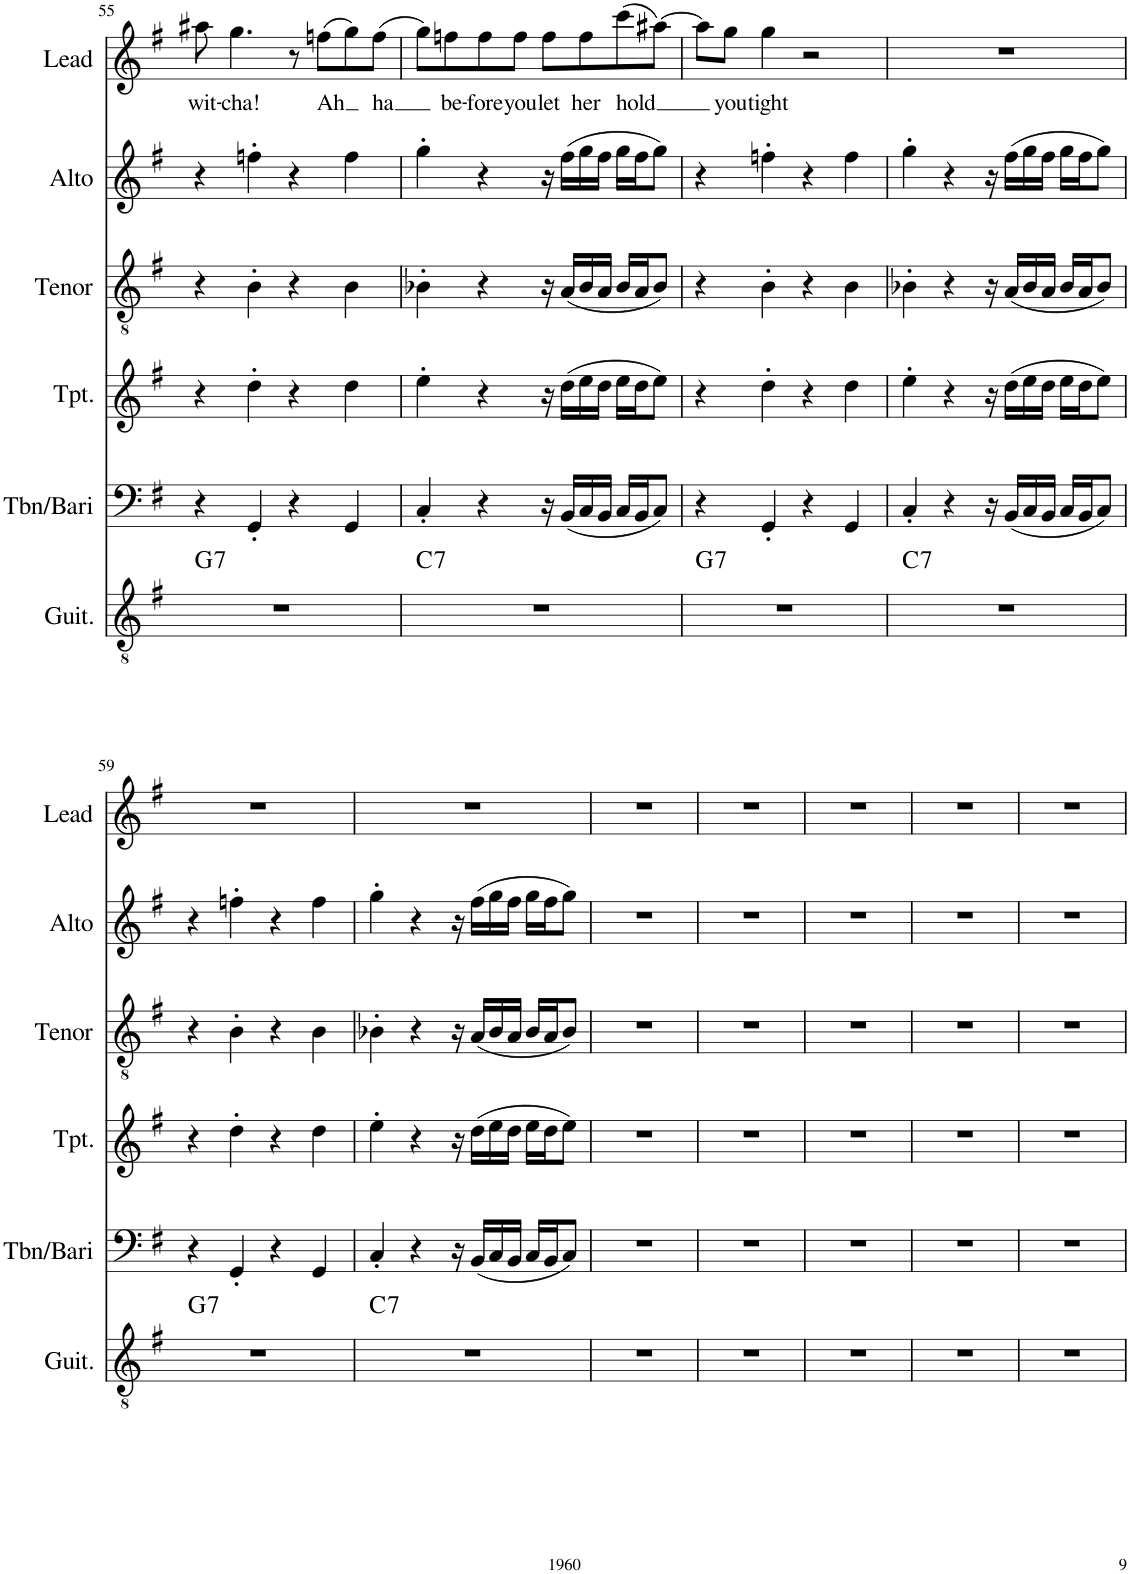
**kern	**harte	**kern	**kern	**kern	**kern	**kern	**text
*part6	*part6	*part5	*part4	*part3	*part2	*part1	*part1
*staff6	*	*staff5	*staff4	*staff3	*staff2	*staff1	*staff1
*I"Guitar	*	*I"Tbn/Bari	*I"Trumpet	*I"Tenor	*I"Alto	*I"Lead	*
*I'Guit.	*	*I'Tbn/Bari	*I'Tpt.	*I'Tenor	*I'Alto	*I'Lead	*
!!LO:PB:g=z
*clefGv2	*	*clefF4	*clefG2	*clefGv2	*clefG2	*clefG2	*
*	*	*	*ITrd1c2	*ITrd8c14	*ITrd5c9	*	*
*k[f#]	*	*k[f#]	*k[f#]	*k[f#]	*k[f#]	*k[f#]	*
*M4/4	*	*M4/4	*M4/4	*M4/4	*M4/4	*M4/4	*
=55	=55	=55	=55	=55	=55	=55	=55
!	!LO:H:kt=7	!	!	!	!	!	!LO:LY:b
1r	G:7	4r	4r	4r	4r	8aa#X\	wit-
!	!	!	!	!	!	!	!LO:LY:b
.	.	.	.	.	.	4.gg\	-cha!
.	.	4GG'/	4dd'\	4B'\	4ffn'\	.	.
.	.	4r	4r	4r	4r	8r	.
!	!	!	!	!	!	!	!LO:LY:b
.	.	.	.	.	.	(8ffn\L	Ah
.	.	4GG/	4dd\	4B\	4ff\	8gg\)	.
!	!	!	!	!	!	!	!LO:LY:b
.	.	.	.	.	.	(8ff\J	ha
=56	=56	=56	=56	=56	=56	=56	=56
!	!LO:H:kt=7	!	!	!	!	!	!
1r	C:7	4C'/	4ee'\	4B-X'\	4gg'\	8gg\L)	.
!	!	!	!	!	!	!	!LO:LY:b
.	.	.	.	.	.	8ffn\	be-
!	!	!	!	!	!	!	!LO:LY:b
.	.	4r	4r	4r	4r	8ff\	-fore
!	!	!	!	!	!	!	!LO:LY:b
.	.	.	.	.	.	8ff\J	you
!	!	!	!	!	!	!	!LO:LY:b
.	.	16r	16r	16r	16r	8ff\L	let
.	.	(16BB/LL	(16dd\LL	(16A/LL	(16ff#\LL	.	.
!	!	!	!	!	!	!	!LO:LY:b
.	.	16C/	16ee\	16B-/	16gg\	8ff\	her
.	.	16BB/JJ	16dd\JJ	16A/JJ	16ff#\JJ	.	.
!	!	!	!	!	!	!	!LO:LY:b
.	.	16C/LL	16ee\LL	16B-/LL	16gg\LL	(8ccc\	hold
.	.	16BB/J	16dd\J	16A/J	16ff#\J	.	.
.	.	8C/J)	8ee\J)	8B-/J)	8gg\J)	[8aa#X\J)	.
=57	=57	=57	=57	=57	=57	=57	=57
!	!LO:H:kt=7	!	!	!	!	!	!
1r	G:7	4r	4r	4r	4r	8aa#\L]	.
!	!	!	!	!	!	!	!LO:LY:b
.	.	.	.	.	.	8gg\J	you
!	!	!	!	!	!	!	!LO:LY:b
.	.	4GG'/	4dd'\	4B'\	4ffn'\	4gg\	tight
.	.	4r	4r	4r	4r	2r	.
.	.	4GG/	4dd\	4B\	4ff\	.	.
=58	=58	=58	=58	=58	=58	=58	=58
!	!LO:H:kt=7	!	!	!	!	!	!
1r	C:7	4C'/	4ee'\	4B-X'\	4gg'\	1r	.
.	.	4r	4r	4r	4r	.	.
.	.	16r	16r	16r	16r	.	.
.	.	(16BB/LL	(16dd\LL	(16A/LL	(16ff#\LL	.	.
.	.	16C/	16ee\	16B-/	16gg\	.	.
.	.	16BB/JJ	16dd\JJ	16A/JJ	16ff#\JJ	.	.
.	.	16C/LL	16ee\LL	16B-/LL	16gg\LL	.	.
.	.	16BB/J	16dd\J	16A/J	16ff#\J	.	.
.	.	8C/J)	8ee\J)	8B-/J)	8gg\J)	.	.
!!LO:LB:g=z
=59	=59	=59	=59	=59	=59	=59	=59
!	!LO:H:kt=7	!	!	!	!	!	!
1r	G:7	4r	4r	4r	4r	1r	.
.	.	4GG'/	4dd'\	4B'\	4ffn'\	.	.
.	.	4r	4r	4r	4r	.	.
.	.	4GG/	4dd\	4B\	4ff\	.	.
=60	=60	=60	=60	=60	=60	=60	=60
!	!LO:H:kt=7	!	!	!	!	!	!
1r	C:7	4C'/	4ee'\	4B-X'\	4gg'\	1r	.
.	.	4r	4r	4r	4r	.	.
.	.	16r	16r	16r	16r	.	.
.	.	(16BB/LL	(16dd\LL	(16A/LL	(16ff#\LL	.	.
.	.	16C/	16ee\	16B-/	16gg\	.	.
.	.	16BB/JJ	16dd\JJ	16A/JJ	16ff#\JJ	.	.
.	.	16C/LL	16ee\LL	16B-/LL	16gg\LL	.	.
.	.	16BB/J	16dd\J	16A/J	16ff#\J	.	.
.	.	8C/J)	8ee\J)	8B-/J)	8gg\J)	.	.
=61	=61	=61	=61	=61	=61	=61	=61
1r	.	1r	1r	1r	1r	1r	.
=62	=62	=62	=62	=62	=62	=62	=62
1r	.	1r	1r	1r	1r	1r	.
=63	=63	=63	=63	=63	=63	=63	=63
1r	.	1r	1r	1r	1r	1r	.
=64	=64	=64	=64	=64	=64	=64	=64
1r	.	1r	1r	1r	1r	1r	.
=65	=65	=65	=65	=65	=65	=65	=65
1r	.	1r	1r	1r	1r	1r	.
=	=	=	=	=	=	=	=
*-	*-	*-	*-	*-	*-	*-	*-
